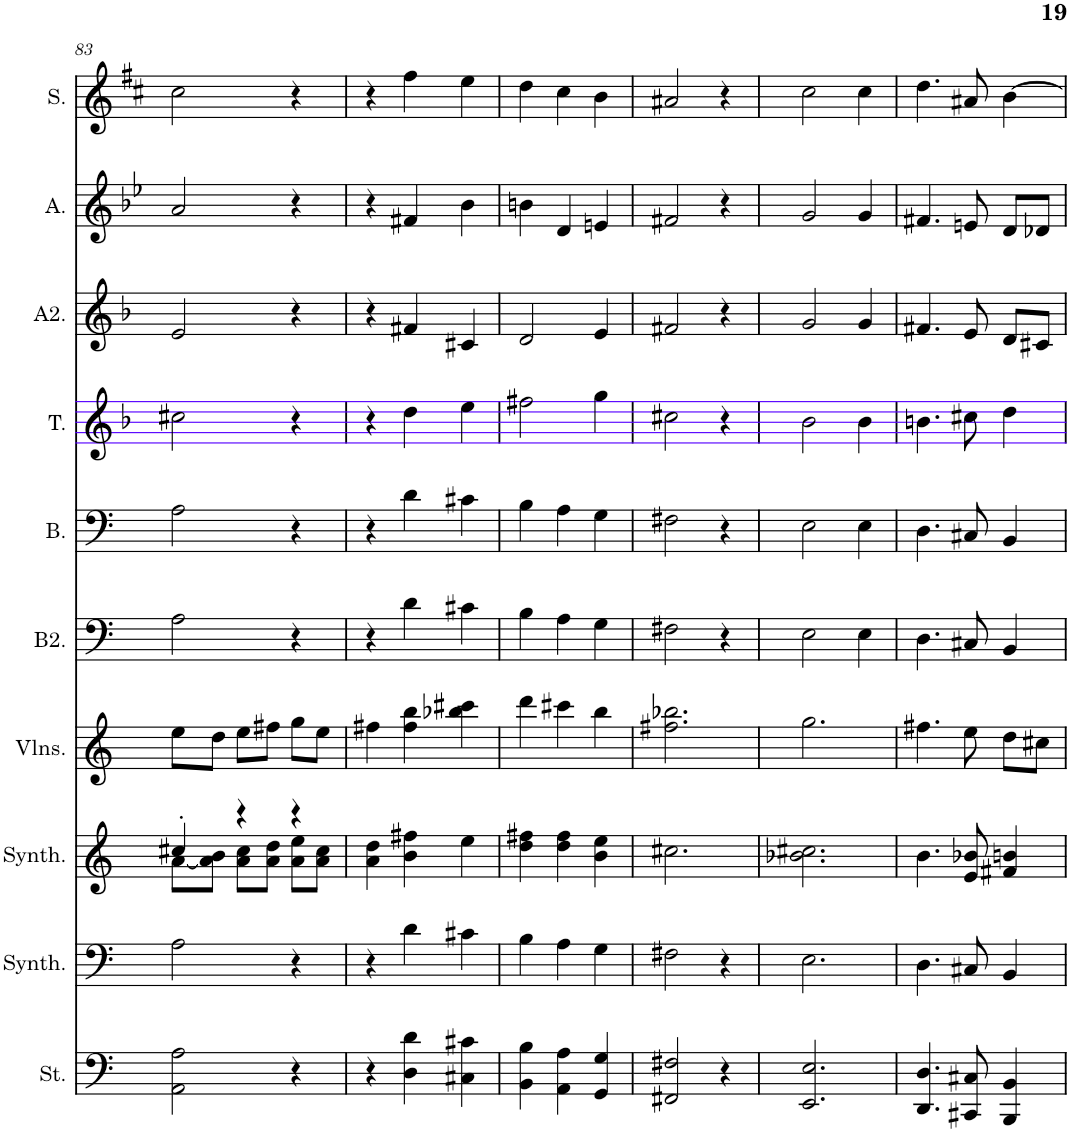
**kern	**kern	**kern	**kern	**kern	**kern	**kern	**kern	**kern	**kern
*part10	*part9	*part8	*part7	*part6	*part5	*part4	*part3	*part2	*part1
*staff10	*staff9	*staff8	*staff7	*staff6	*staff5	*staff4	*staff3	*staff2	*staff1
*I"Cordes, D'Bass/Strings, etc	*I"Synthétiseur d'instruments à cordes, Synth strings, etc	*I"Synthétiseur d'instruments à cordes, Synth strings 2	*I"Violons, 1st violins	*I"Basse 2	*I"Basse	*I"Tenor	*I"Alto 2	*I"Alto	*I"Soprano
*I'St.	*I'Synth.	*I'Synth.	*I'Vlns.	*I'B2.	*I'B.	*I'T.	*I'A2.	*I'A.	*I'S.
!!LO:PB:g=z
*clefF4	*clefF4	*clefG2	*clefG2	*clefF4	*clefF4	*clefG2	*clefG2	*clefG2	*clefG2
*k[]	*k[]	*k[]	*k[]	*k[]	*k[]	*k[b-]	*k[b-]	*k[b-e-]	*k[f#c#]
*M3/4	*M3/4	*M3/4	*M3/4	*M3/4	*M3/4	*M3/4	*M3/4	*M3/4	*M3/4
=83	=83	=83	=83	=83	=83	=83	=83	=83	=83
*	*	*^	*	*	*	*	*	*	*
2AA\ 2A\	2A\	4cc#X'/	[8a\L	8ee\L	2A\	2A\	2cc#X\	2e/	2a/	2cc#\
.	.	.	8a\] 8b\J	8dd\J	.	.	.	.	.	.
.	.	4r	8a\ 8cc#\L	8ee\L	.	.	.	.	.	.
.	.	.	8a\ 8dd\J	8ff#X\J	.	.	.	.	.	.
4r	4r	4r	8a\ 8ee\L	8gg\L	4r	4r	4r	4r	4r	4r
.	.	.	8a\ 8cc#\J	8ee\J	.	.	.	.	.	.
*	*	*v	*v	*	*	*	*	*	*	*
=84	=84	=84	=84	=84	=84	=84	=84	=84	=84
4r	4r	4a\ 4dd\	4ff#X\	4r	4r	4r	4r	4r	4r
4D\ 4d\	4d\	4b\ 4ff#X\	4ff#\ 4bb\	4d\	4d\	4dd\	4f#X/	4f#X/	4ff#\
4C#X\ 4c#X\	4c#X\	4ee\	4bb-X\ 4ccc#X\	4c#X\	4c#X\	4ee\	4c#X/	4b-\	4ee\
=85	=85	=85	=85	=85	=85	=85	=85	=85	=85
4BB\ 4B\	4B\	4dd\ 4ff#X\	4ddd\	4B\	4B\	2ff#X\	2d/	4bn\	4dd\
4AA\ 4A\	4A\	4dd\ 4ff#\	4ccc#X\	4A\	4A\	.	.	4d/	4cc#\
4GG/ 4G/	4G\	4b\ 4ee\	4bb\	4G\	4G\	4gg\	4e/	4en/	4b\
=86	=86	=86	=86	=86	=86	=86	=86	=86	=86
2FF#X/ 2F#X/	2F#X\	2.cc#X\	2.ff#X\ 2.bb-X\	2F#X\	2F#X\	2cc#X\	2f#X/	2f#X/	2a#X/
4r	4r	.	.	4r	4r	4r	4r	4r	4r
=87	=87	=87	=87	=87	=87	=87	=87	=87	=87
2.EE/ 2.E/	2.E\	2.b-X\ 2.cc#X\	2.gg\	2E\	2E\	2b-\	2g/	2g/	2cc#\
.	.	.	.	4E\	4E\	4b-\	4g/	4g/	4cc#\
=88	=88	=88	=88	=88	=88	=88	=88	=88	=88
4.DD/ 4.D/	4.D\	4.b\	4.ff#X\	4.D\	4.D\	4.bn\	4.f#X/	4.f#X/	4.dd\
8CC#X/ 8C#X/	8C#X/	8e/ 8b-X/	8ee\	8C#X/	8C#X/	8cc#X\	8e/	8en/	8a#X/
4BBB/ 4BB/	4BB/	4f#X/ 4bn/	8dd\L	4BB/	4BB/	4dd\	8d/L	8d/L	[4b\
.	.	.	8cc#X\J	.	.	.	8c#X/J	8d-X/J	.
=	=	=	=	=	=	=	=	=	=
*-	*-	*-	*-	*-	*-	*-	*-	*-	*-
